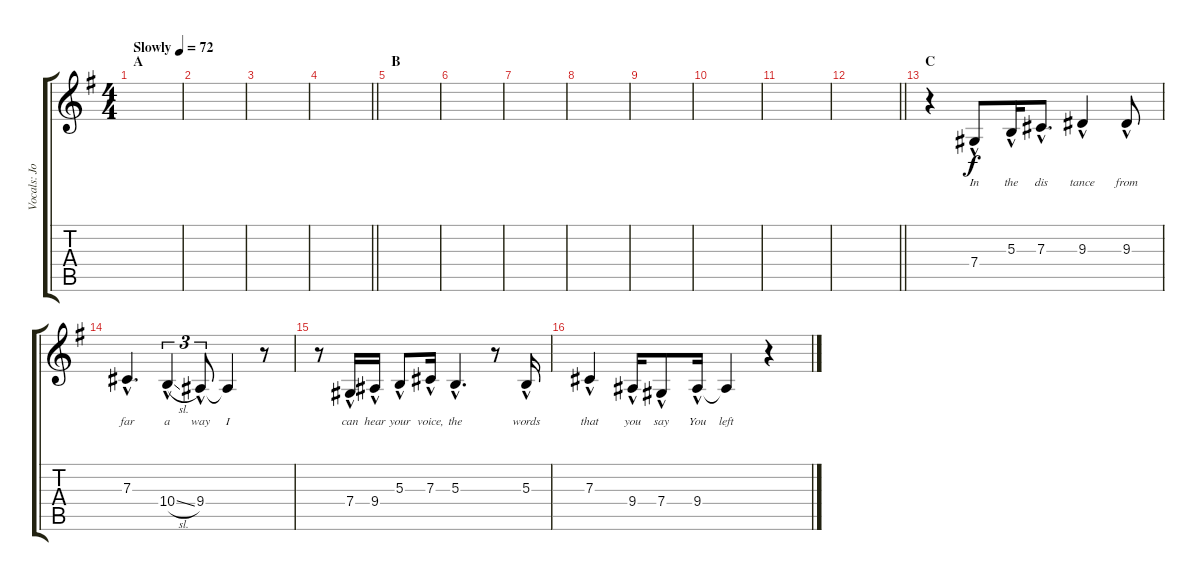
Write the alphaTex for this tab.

\track ("Vocals: Johnny" "Vocals: Jo") {instrument lead2sawtooth}
\staff {score tabs}
\tuning (Eb4 Bb3 Gb3 Db3 Ab2 Eb2) {hide}
\ts (4 4)
\section ("" "A")
\tempo (72 "Slowly")
\clef g2
\ks g
|
|
|
\barLineRight lightlight
|
\section ("" "B")
|
|
|
|
|
|
|
\barLineRight lightlight
|
\section ("" "C")
r.4 7.4{hac}.8{lyrics (0 "In") lyrics (1 "") lyrics (2 "") lyrics (3 "") lyrics (4 "")} 5.3{hac}.16{lyrics (0 "the") lyrics (1 "") lyrics (2 "") lyrics (3 "") lyrics (4 "")} 7.3{hac}.8{d lyrics (0 "dis") lyrics (1 "") lyrics (2 "") lyrics (3 "") lyrics (4 "")} 9.3{hac}.4{lyrics (0 "tance") lyrics (1 "") lyrics (2 "") lyrics (3 "") lyrics (4 "")} 9.3{hac}.8{lyrics (0 "from") lyrics (1 "") lyrics (2 "") lyrics (3 "") lyrics (4 "")} |
7.3{hac}.4{d lyrics (0 "far") lyrics (1 "") lyrics (2 "") lyrics (3 "") lyrics (4 "")} 10.4{sl hac}.4{tu (3 2) lyrics (0 "a") lyrics (1 "") lyrics (2 "") lyrics (3 "") lyrics (4 "")} 9.4{hac}.8{tu (3 2) lyrics (0 "way") lyrics (1 "") lyrics (2 "") lyrics (3 "") lyrics (4 "")} 9.4{t}.4{lyrics (0 "I") lyrics (1 "") lyrics (2 "") lyrics (3 "") lyrics (4 "")} r.8 |
r.8 7.4{hac}.16{lyrics (0 "can") lyrics (1 "") lyrics (2 "") lyrics (3 "") lyrics (4 "")} 9.4{hac}.16{lyrics (0 "hear") lyrics (1 "") lyrics (2 "") lyrics (3 "") lyrics (4 "")} 5.3{hac}.8{lyrics (0 "your") lyrics (1 "") lyrics (2 "") lyrics (3 "") lyrics (4 "")} 7.3{hac}.16{lyrics (0 "voice,") lyrics (1 "") lyrics (2 "") lyrics (3 "") lyrics (4 "")} 5.3{hac}.4{d lyrics (0 "the") lyrics (1 "") lyrics (2 "") lyrics (3 "") lyrics (4 "")} r.8 5.3{hac}.16{lyrics (0 "words") lyrics (1 "") lyrics (2 "") lyrics (3 "") lyrics (4 "")} |
7.3{hac}.4{lyrics (0 "that") lyrics (1 "") lyrics (2 "") lyrics (3 "") lyrics (4 "")} 9.4{hac}.16{lyrics (0 "you") lyrics (1 "") lyrics (2 "") lyrics (3 "") lyrics (4 "")} 7.4{hac}.8{lyrics (0 "say") lyrics (1 "") lyrics (2 "") lyrics (3 "") lyrics (4 "")} 9.4{hac}.16{lyrics (0 "You") lyrics (1 "") lyrics (2 "") lyrics (3 "") lyrics (4 "")} 9.4{t}.4{lyrics (0 "left") lyrics (1 "") lyrics (2 "") lyrics (3 "") lyrics (4 "")} r.4
